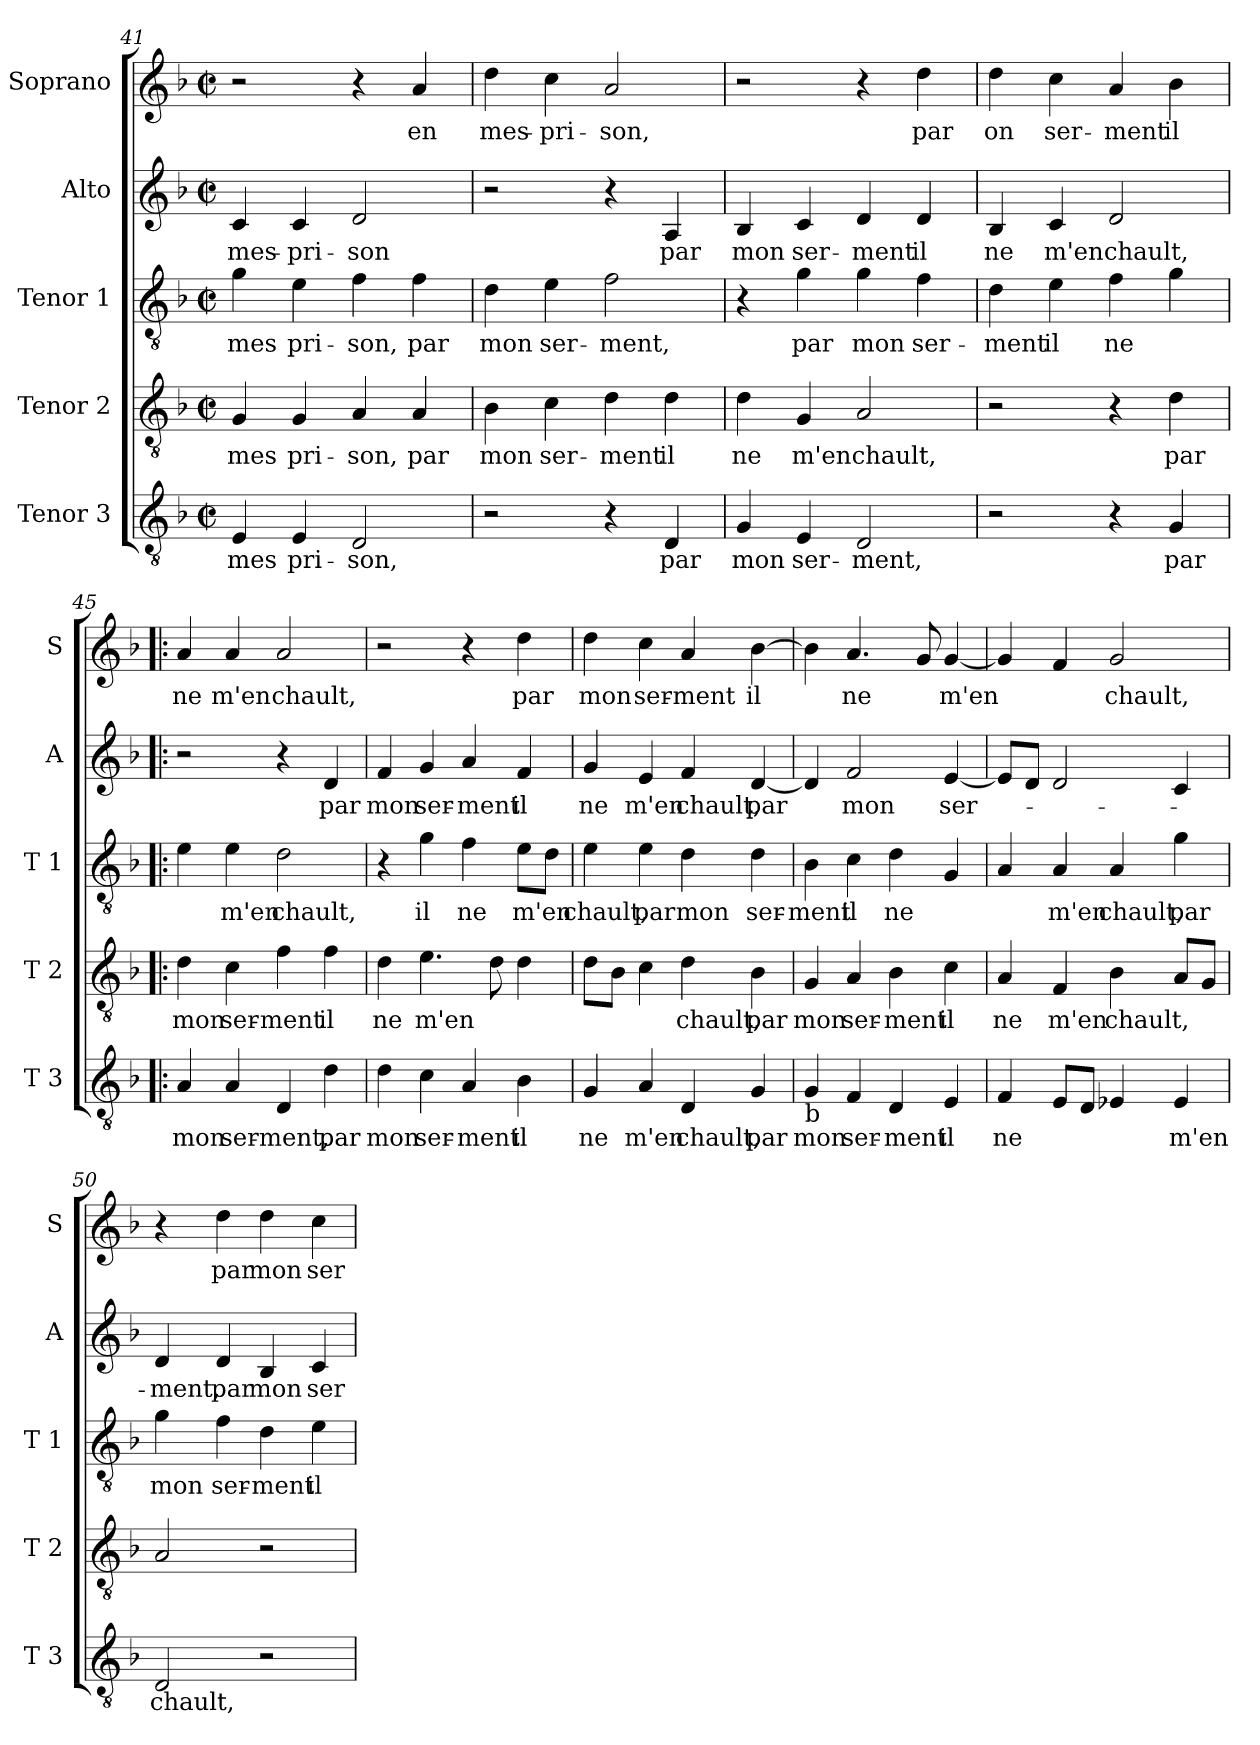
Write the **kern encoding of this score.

**kern	**text	**kern	**text	**kern	**text	**kern	**text	**kern	**text
*part5	*part5	*part4	*part4	*part3	*part3	*part2	*part2	*part1	*part1
*staff5	*staff5	*staff4	*staff4	*staff3	*staff3	*staff2	*staff2	*staff1	*staff1
*I"Tenor 3	*	*I"Tenor 2	*	*I"Tenor 1	*	*I"Alto	*	*I"Soprano	*
*I'T 3	*	*I'T 2	*	*I'T 1	*	*I'A	*	*I'S	*
*clefGv2	*	*clefGv2	*	*clefGv2	*	*clefG2	*	*clefG2	*
*k[b-]	*	*k[b-]	*	*k[b-]	*	*k[b-]	*	*k[b-]	*
*F:	*	*F:	*	*F:	*	*F:	*	*F:	*
*M2/2	*	*M2/2	*	*M2/2	*	*M2/2	*	*M2/2	*
*met(c|)	*	*met(c|)	*	*met(c|)	*	*met(c|)	*	*met(c|)	*
=41	=41	=41	=41	=41	=41	=41	=41	=41	=41
4E/	mes	4G/	mes	4g\	mes	4c/	mes-	2r	.
4E/	pri-	4G/	pri-	4e\	pri-	4c/	-pri-	.	.
2D/	-son,	4A/	-son,	4f\	-son,	2d/	-son	4r	.
.	.	4A/	par	4f\	par	.	.	4a/	en
!!LO:LB:g=z
=42	=42	=42	=42	=42	=42	=42	=42	=42	=42
2r	.	4B-\	mon	4d\	mon	2r	.	4dd\	mes-
.	.	4c\	ser-	4e\	ser-	.	.	4cc\	-pri-
4r	.	4d\	-ment	2f\	-ment,	4r	.	2a/	-son,
4D/	par	4d\	il	.	.	4A/	par	.	.
=43	=43	=43	=43	=43	=43	=43	=43	=43	=43
4G/	mon	4d\	ne	4r	.	4B-/	mon	2r	.
4E/	ser-	4G/	m'en	4g\	par	4c/	ser-	.	.
2D/	-ment,	2A/	chault,	4g\	mon	4d/	-ment	4r	.
.	.	.	.	4f\	ser-	4d/	il	4dd\	par
=44	=44	=44	=44	=44	=44	=44	=44	=44	=44
2r	.	2r	.	4d\	-ment	4B-/	ne	4dd\	on
.	.	.	.	4e\	il	4c/	m'en	4cc\	ser-
4r	.	4r	.	4f\	ne	2d/	chault,	4a/	-ment
4G/	par	4d\	par	4g\	.	.	.	4b-\	il
=45!|:	=45!|:	=45!|:	=45!|:	=45!|:	=45!|:	=45!|:	=45!|:	=45!|:	=45!|:
4A/	mon	4d\	mon	4e\	.	2r	.	4a/	ne
4A/	ser-	4c\	ser-	4e\	m'en	.	.	4a/	m'en
4D/	-ment,	4f\	-ment	2d\	chault,	4r	.	2a/	chault,
4d\	par	4f\	il	.	.	4d/	par	.	.
=46	=46	=46	=46	=46	=46	=46	=46	=46	=46
4d\	mon	4d\	ne	4r	.	4f/	mon	2r	.
4c\	ser-	4.e\	m'en	4g\	il	4g/	ser-	.	.
4A/	-ment	.	.	4f\	ne	4a/	-ment	4r	.
.	.	8d\	.	.	.	.	.	.	.
4B-\	il	4d\	.	8e\L	m'en	4f/	il	4dd\	par
.	.	.	.	8d\J	.	.	.	.	.
!!LO:PB:g=z
=47	=47	=47	=47	=47	=47	=47	=47	=47	=47
4G/	ne	8d\L	.	4e\	chault,	4g/	ne	4dd\	mon
.	.	8B-\J	.	.	.	.	.	.	.
4A/	m'en	4c\	.	4e\	par	4e/	m'en	4cc\	ser-
4D/	chault,	4d\	chault,	4d\	mon	4f/	chault,	4a/	-ment
4G/	par	4B-\	par	4d\	ser-	[4d/	par	[4b-\	il
=48	=48	=48	=48	=48	=48	=48	=48	=48	=48
!LO:TX:b:t=b	!	!	!	!	!	!	!	!	!
4G/	mon	4G/	mon	4B-\	-ment	4d/]	.	4b-\]	.
4F/	ser-	4A/	ser-	4c\	il	2f/	mon	4.a/	ne
4D/	-ment	4B-\	-ment	4d\	ne	.	.	.	.
.	.	.	.	.	.	.	.	8g/	.
4E/	il	4c\	il	4G/	.	[4e/	ser-	[4g/	m'en
=49	=49	=49	=49	=49	=49	=49	=49	=49	=49
4F/	ne	4A/	ne	4A/	.	8e/L]	.	4g/]	.
.	.	.	.	.	.	8d/J	.	.	.
8E/L	.	4F/	m'en	4A/	m'en	2d/	.	4f/	.
8D/J	.	.	.	.	.	.	.	.	.
4E-X/	.	4B-\	chault,	4A/	chault,	.	.	2g/	chault,
4E-/	m'en	8A/L	.	4g\	par	4c/	.	.	.
.	.	8G/J	.	.	.	.	.	.	.
=50	=50	=50	=50	=50	=50	=50	=50	=50	=50
2D/	chault,	2A/	.	4g\	mon	4d/	-ment,	4r	.
.	.	.	.	4f\	ser-	4d/	par	4dd\	par
2r	.	2r	.	4d\	-ment	4B-/	mon	4dd\	mon
.	.	.	.	4e\	il	4c/	ser-	4cc\	ser-
=	=	=	=	=	=	=	=	=	=
*-	*-	*-	*-	*-	*-	*-	*-	*-	*-
